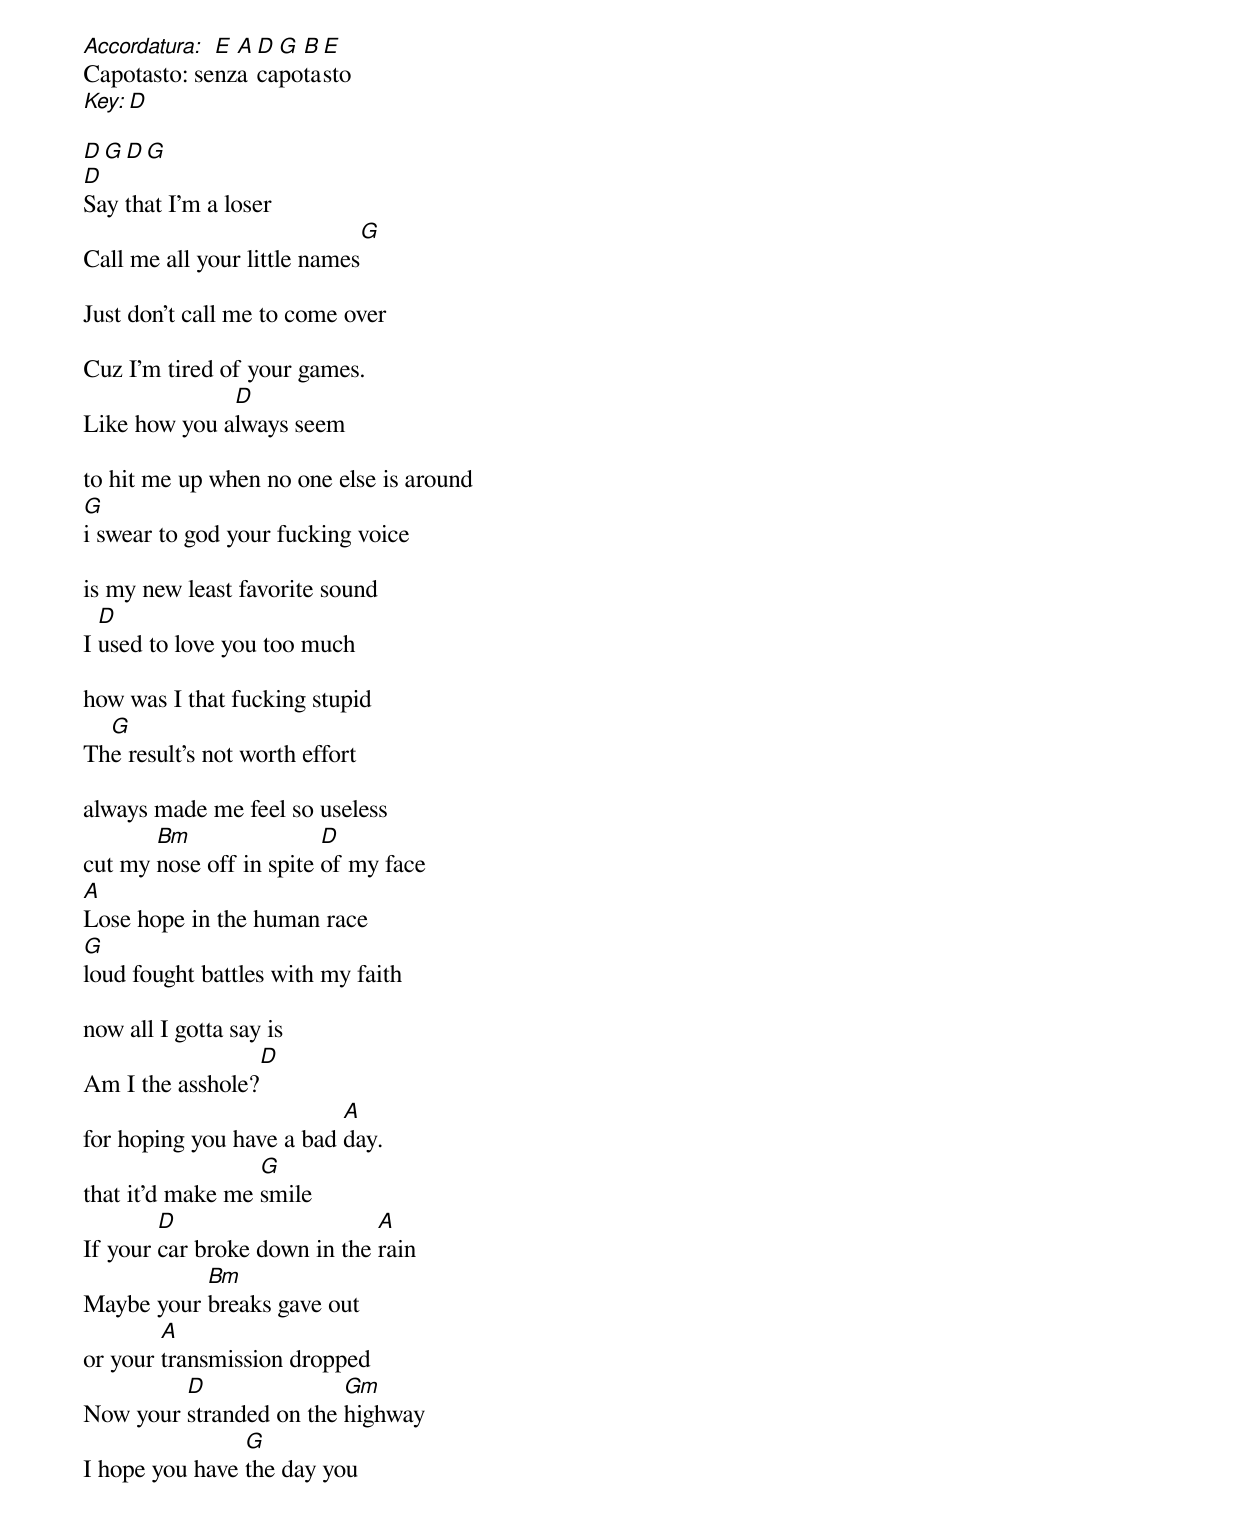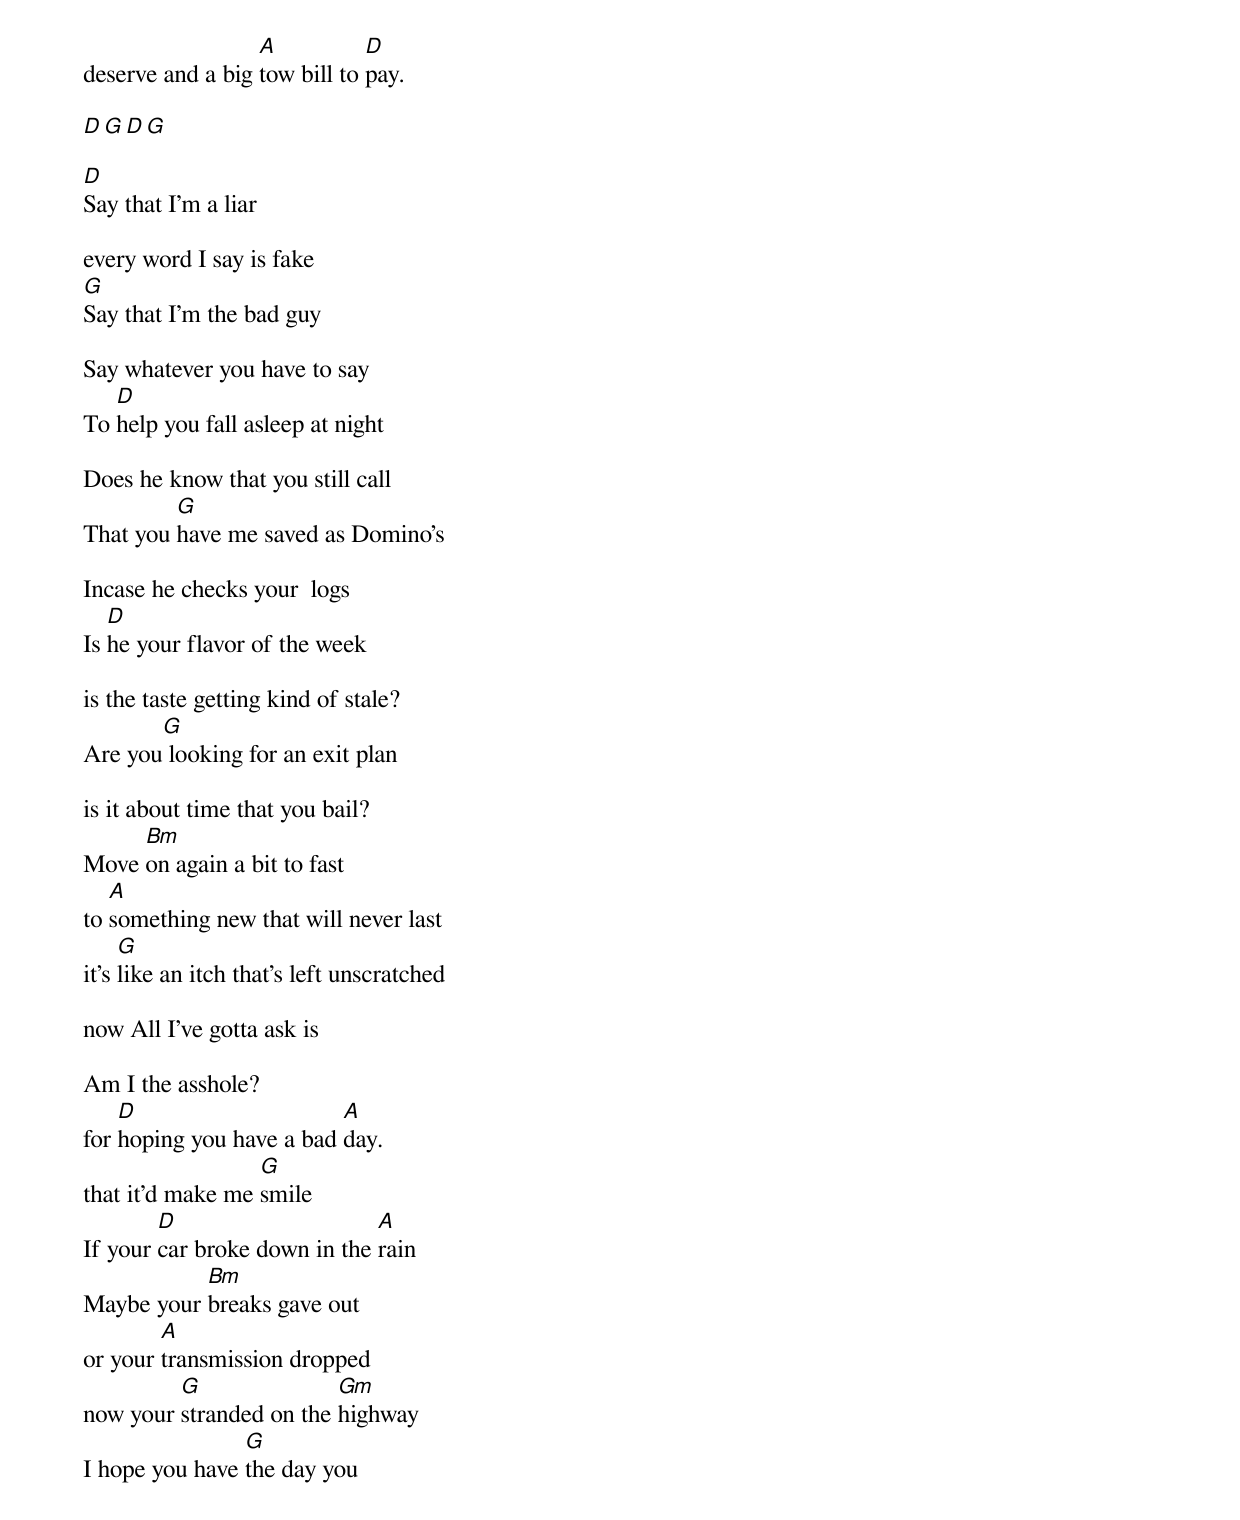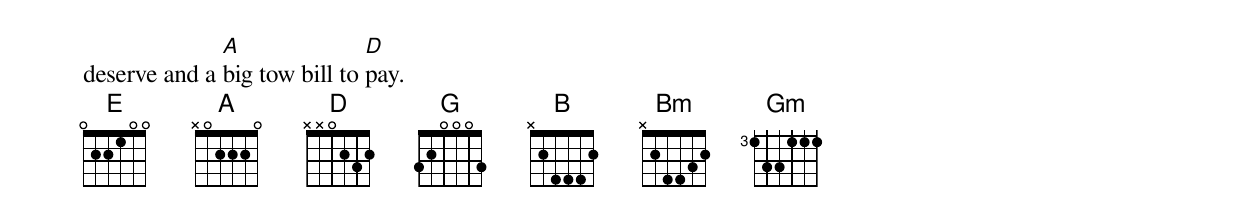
Accordatura: E A D G B E
Capotasto: senza capotasto
Key: D

D G D G
D
Say that I’m a loser
                               G
Call me all your little names

Just don’t call me to come over

Cuz I’m tired of your games.
              D
Like how you always seem

to hit me up when no one else is around
G
i swear to god your fucking voice

is my new least favorite sound
  D
I used to love you too much

how was I that fucking stupid
  G
The result’s not worth effort

always made me feel so useless
       Bm                D
cut my nose off in spite of my face
A
Lose hope in the human race
G
loud fought battles with my faith

now all I gotta say is
                  D
Am I the asshole?
                          A
for hoping you have a bad day.
                  G
that it’d make me smile
        D                     A
If your car broke down in the rain
           Bm
Maybe your breaks gave out
        A
or your transmission dropped
         D               Gm
Now your stranded on the highway
                G
I hope you have the day you
                  A           D
deserve and a big tow bill to pay.

D G D G

D
Say that I’m a liar

every word I say is fake
G
Say that I’m the bad guy

Say whatever you have to say
   D
To help you fall asleep at night

Does he know that you still call
         G
That you have me saved as Domino’s

Incase he checks your  logs
   D
Is he your flavor of the week

is the taste getting kind of stale?
       G
Are you looking for an exit plan

is it about time that you bail?
     Bm
Move on again a bit to fast
   A
to something new that will never last
     G
it’s like an itch that’s left unscratched

now All I’ve gotta ask is

Am I the asshole?
    D                     A
for hoping you have a bad day.
                  G
that it’d make me smile
        D                     A
If your car broke down in the rain
           Bm
Maybe your breaks gave out
        A
or your transmission dropped
         G               Gm
now your stranded on the highway
                G
I hope you have the day you
              A               D
deserve and a big tow bill to pay.
